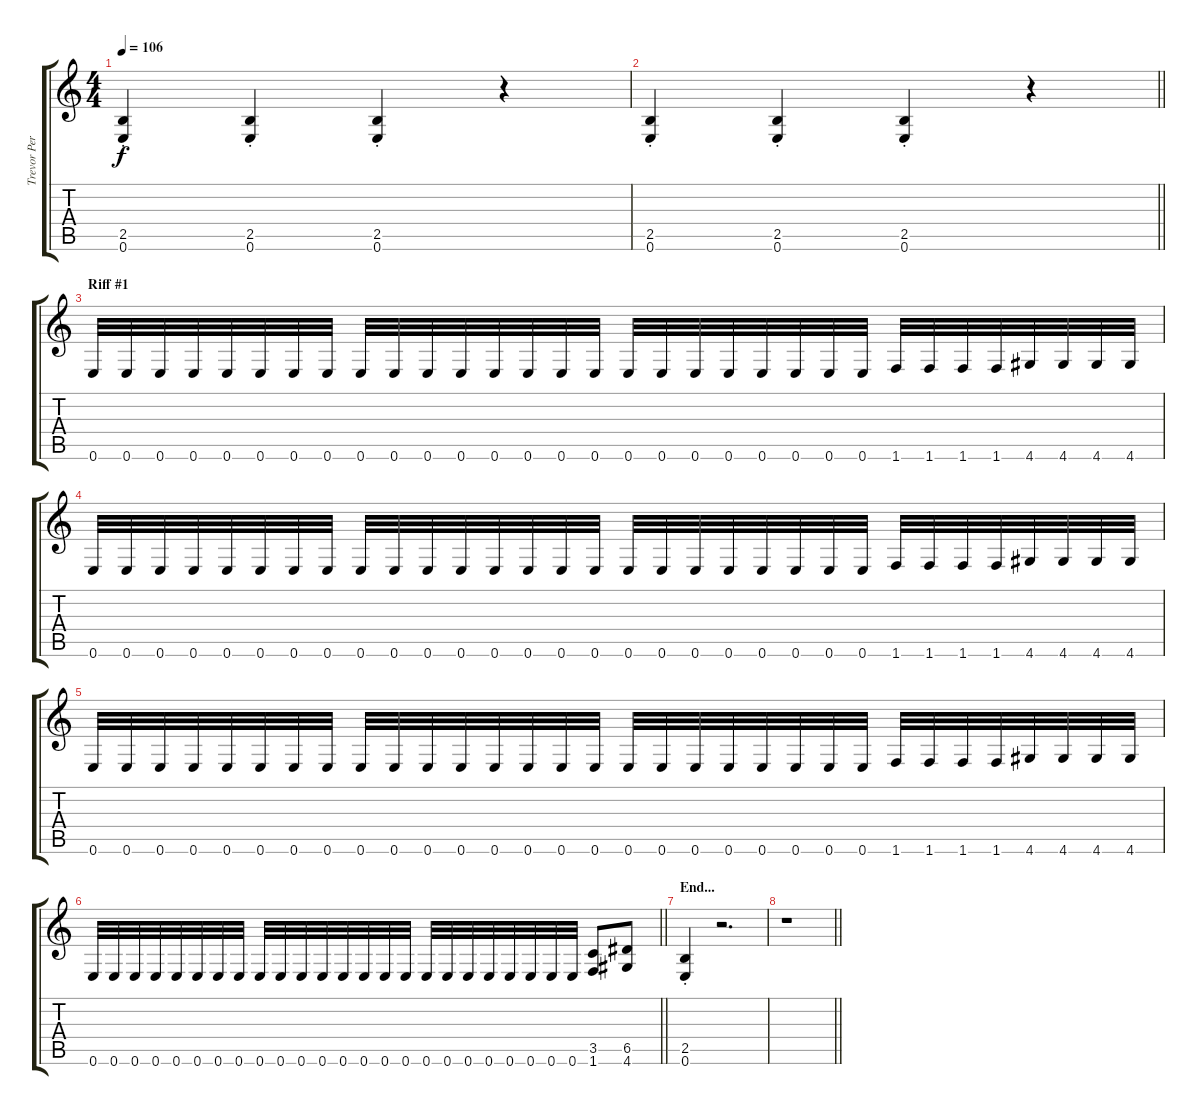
\track ("Trevor Peres (Rhythm Guitar)" "Trevor Per") {instrument overdrivenguitar}
\staff {score tabs}
\tuning (E4 B3 G3 D3 A2 E2) {hide}
\ts (4 4)
\tempo 106
\clef g2
\ks c
(2.5{st} 0.6{st}).4{dy f} (2.5{st} 0.6{st}).4 (2.5{st} 0.6{st}).4 r.4 |
\barLineRight lightlight
(2.5{st} 0.6{st}).4 (2.5{st} 0.6{st}).4 (2.5{st} 0.6{st}).4 r.4 |
\section ("" "Riff #1")
0.6.32 0.6.32 0.6.32 0.6.32 0.6.32 0.6.32 0.6.32 0.6.32 0.6.32 0.6.32 0.6.32 0.6.32 0.6.32 0.6.32 0.6.32 0.6.32 0.6.32 0.6.32 0.6.32 0.6.32 0.6.32 0.6.32 0.6.32 0.6.32 1.6.32 1.6.32 1.6.32 1.6.32 4.6.32 4.6.32 4.6.32 4.6.32 |
0.6.32 0.6.32 0.6.32 0.6.32 0.6.32 0.6.32 0.6.32 0.6.32 0.6.32 0.6.32 0.6.32 0.6.32 0.6.32 0.6.32 0.6.32 0.6.32 0.6.32 0.6.32 0.6.32 0.6.32 0.6.32 0.6.32 0.6.32 0.6.32 1.6.32 1.6.32 1.6.32 1.6.32 4.6.32 4.6.32 4.6.32 4.6.32 |
0.6.32 0.6.32 0.6.32 0.6.32 0.6.32 0.6.32 0.6.32 0.6.32 0.6.32 0.6.32 0.6.32 0.6.32 0.6.32 0.6.32 0.6.32 0.6.32 0.6.32 0.6.32 0.6.32 0.6.32 0.6.32 0.6.32 0.6.32 0.6.32 1.6.32 1.6.32 1.6.32 1.6.32 4.6.32 4.6.32 4.6.32 4.6.32 |
\barLineRight lightlight
0.6.32 0.6.32 0.6.32 0.6.32 0.6.32 0.6.32 0.6.32 0.6.32 0.6.32 0.6.32 0.6.32 0.6.32 0.6.32 0.6.32 0.6.32 0.6.32 0.6.32 0.6.32 0.6.32 0.6.32 0.6.32 0.6.32 0.6.32 0.6.32 (3.5 1.6).8 (6.5 4.6).8 |
\section ("" "End...")
(2.5{st} 0.6{st}).4 r.2{d} |
\barLineRight lightlight
r.1
